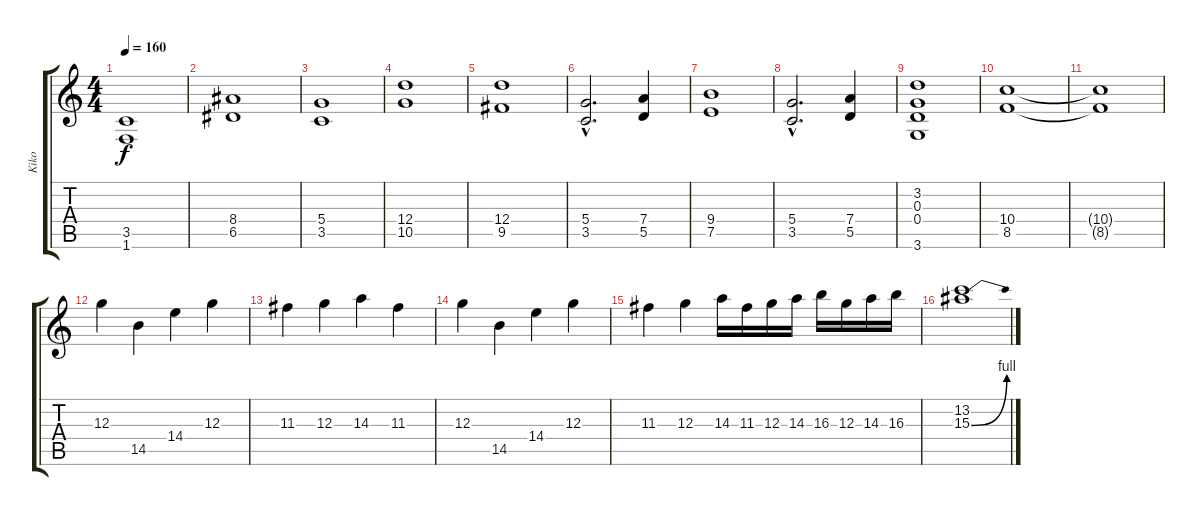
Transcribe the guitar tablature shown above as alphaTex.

\track ("Kiko" "Kiko") {instrument distortionguitar}
\staff {score tabs}
\tuning (E4 B3 G3 D3 A2 E2) {hide}
\ts (4 4)
\tempo 160
\clef g2
\ks c
(3.5 1.6).1{dy f} |
(8.4 6.5).1 |
(5.4 3.5).1 |
(12.4 10.5).1 |
(12.4 9.5).1 |
(5.4{hac} 3.5{hac}).2{d} (7.4 5.5).4 |
(9.4 7.5).1 |
(5.4{hac} 3.5{hac}).2{d} (7.4 5.5).4 |
(3.2 0.3 0.4 3.6).1 |
(10.4 8.5).1 |
(10.4{t} 8.5{t}).1 |
12.3.4 14.5.4 14.4.4 12.3.4 |
11.3.4 12.3.4 14.3.4 11.3.4 |
12.3.4 14.5.4 14.4.4 12.3.4 |
11.3.4 12.3.4 14.3.16 11.3.16 12.3.16 14.3.16 16.3.16 12.3.16 14.3.16 16.3.16 |
(13.2 15.3{be (bend 0 0 60 4)}).1
